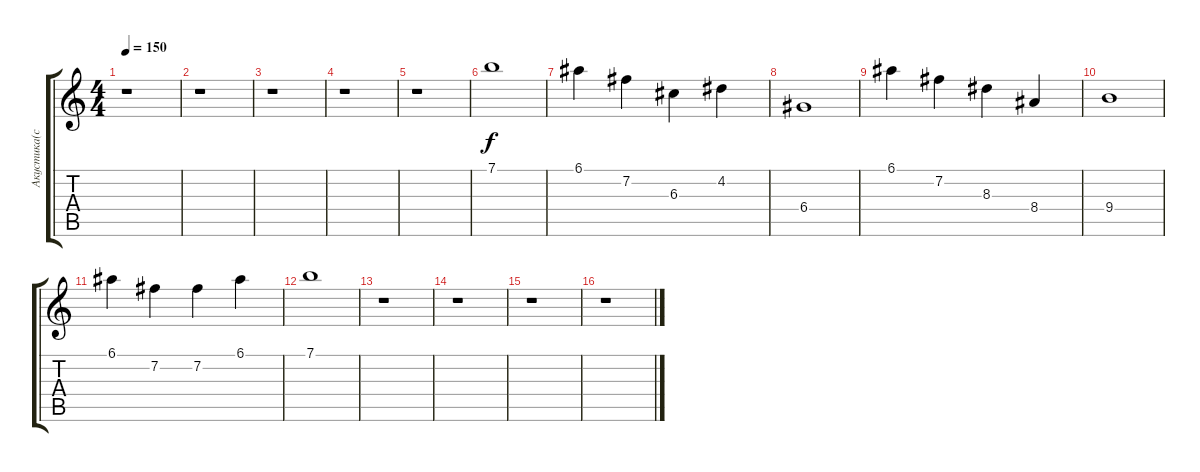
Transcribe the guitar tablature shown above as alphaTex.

\track ("Акустика(соло)" "Акустика(с") {instrument acousticguitarnylon}
\staff {score tabs}
\tuning (E4 B3 G3 D3 A2 E2) {hide}
\ts (4 4)
\tempo 150
\clef g2
\ks c
r.1{dy f} |
r.1 |
r.1 |
r.1 |
r.1 |
7.1.1 |
6.1.4 7.2.4 6.3.4 4.2.4 |
6.4.1 |
6.1.4 7.2.4 8.3.4 8.4.4 |
9.4.1 |
6.1.4 7.2.4 7.2.4 6.1.4 |
7.1.1 |
r.1 |
r.1 |
r.1 |
r.1
